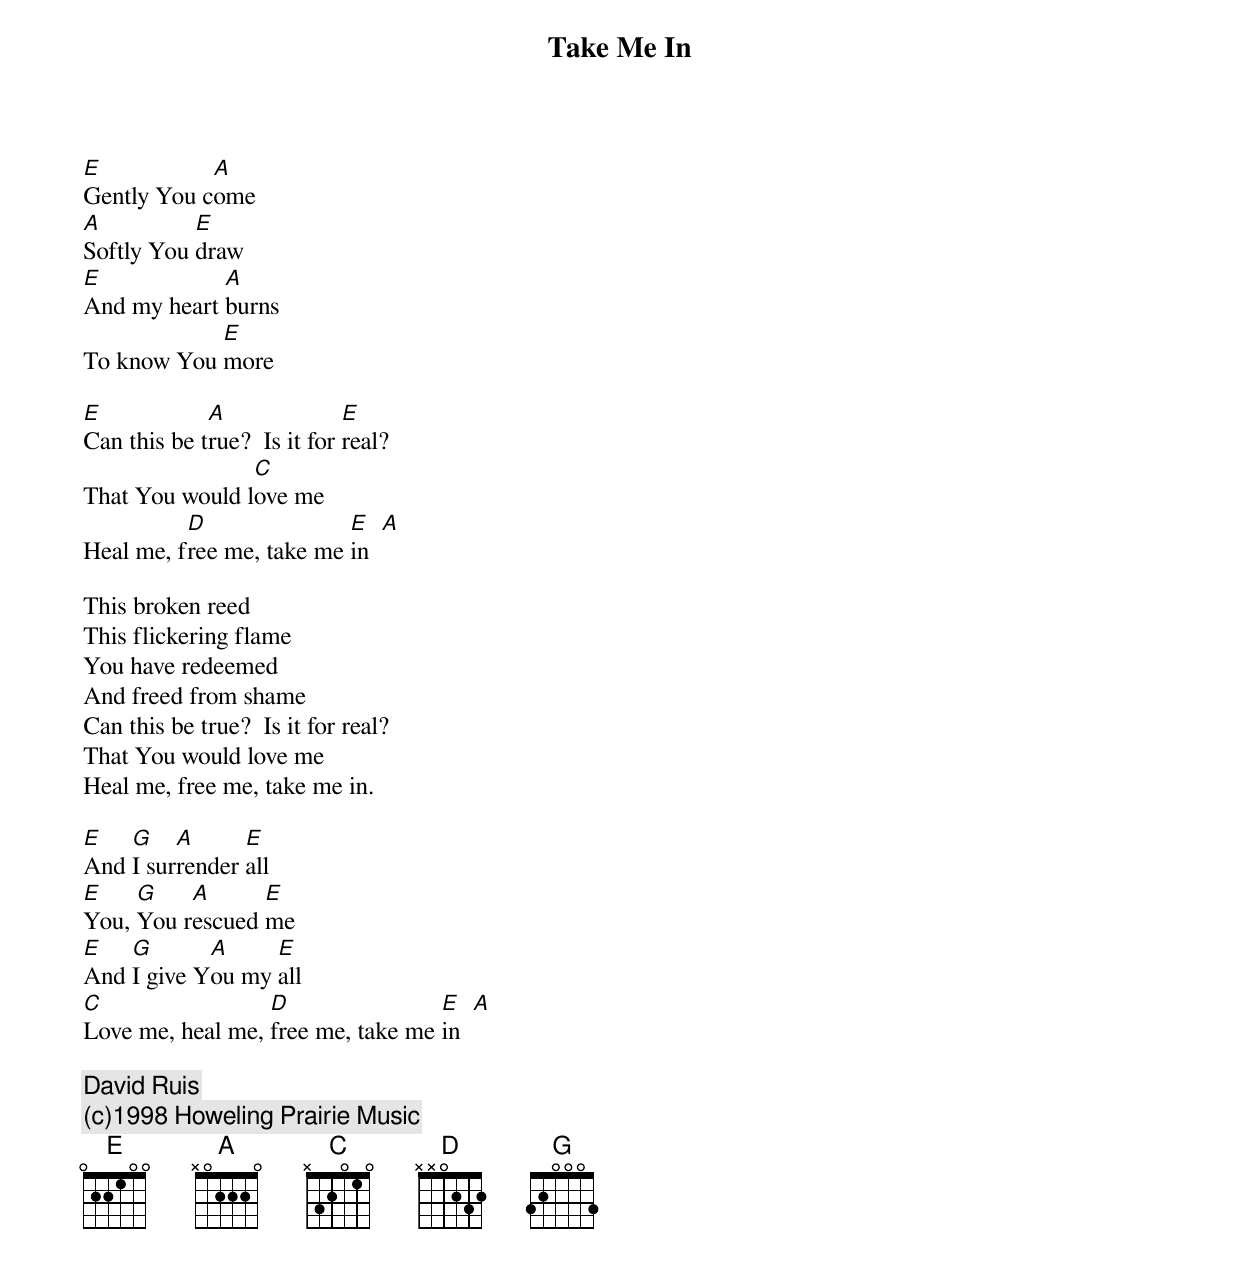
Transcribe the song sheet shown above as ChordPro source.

{t:Take Me In}
[E]Gently You c[A]ome
[A]Softly You [E]draw
[E]And my heart [A]burns
To know You [E]more

[E]Can this be t[A]rue?  Is it for [E]real?
That You would l[C]ove me
Heal me, f[D]ree me, take me [E]in  [A]

This broken reed
This flickering flame
You have redeemed
And freed from shame
Can this be true?  Is it for real?
That You would love me
Heal me, free me, take me in.

[E]And [G]I sur[A]render [E]all
[E]You, [G]You r[A]escued [E]me
[E]And [G]I give Y[A]ou my [E]all
[C]Love me, heal me, [D]free me, take me [E]in  [A]

{c:David Ruis}
{c:(c)1998 Howeling Prairie Music}
